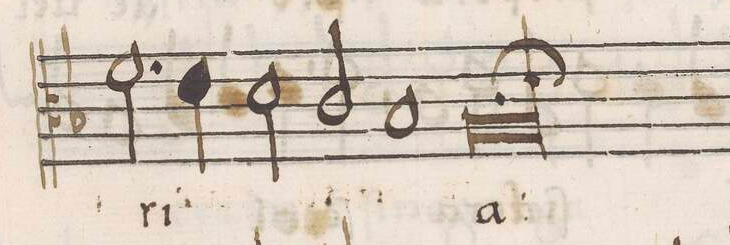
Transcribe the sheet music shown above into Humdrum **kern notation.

**kern	**text
*I"ALTVS	*
*clefC3	*
*k[b-]	*
*met(C)	*
*M2/1	*
2.f\	-ri-
4e\	.
=109-	=109-
2d\	.
2c/	.
1B-	.
=110-	=110-
0A;l	-a:
==	==
*-	*-
